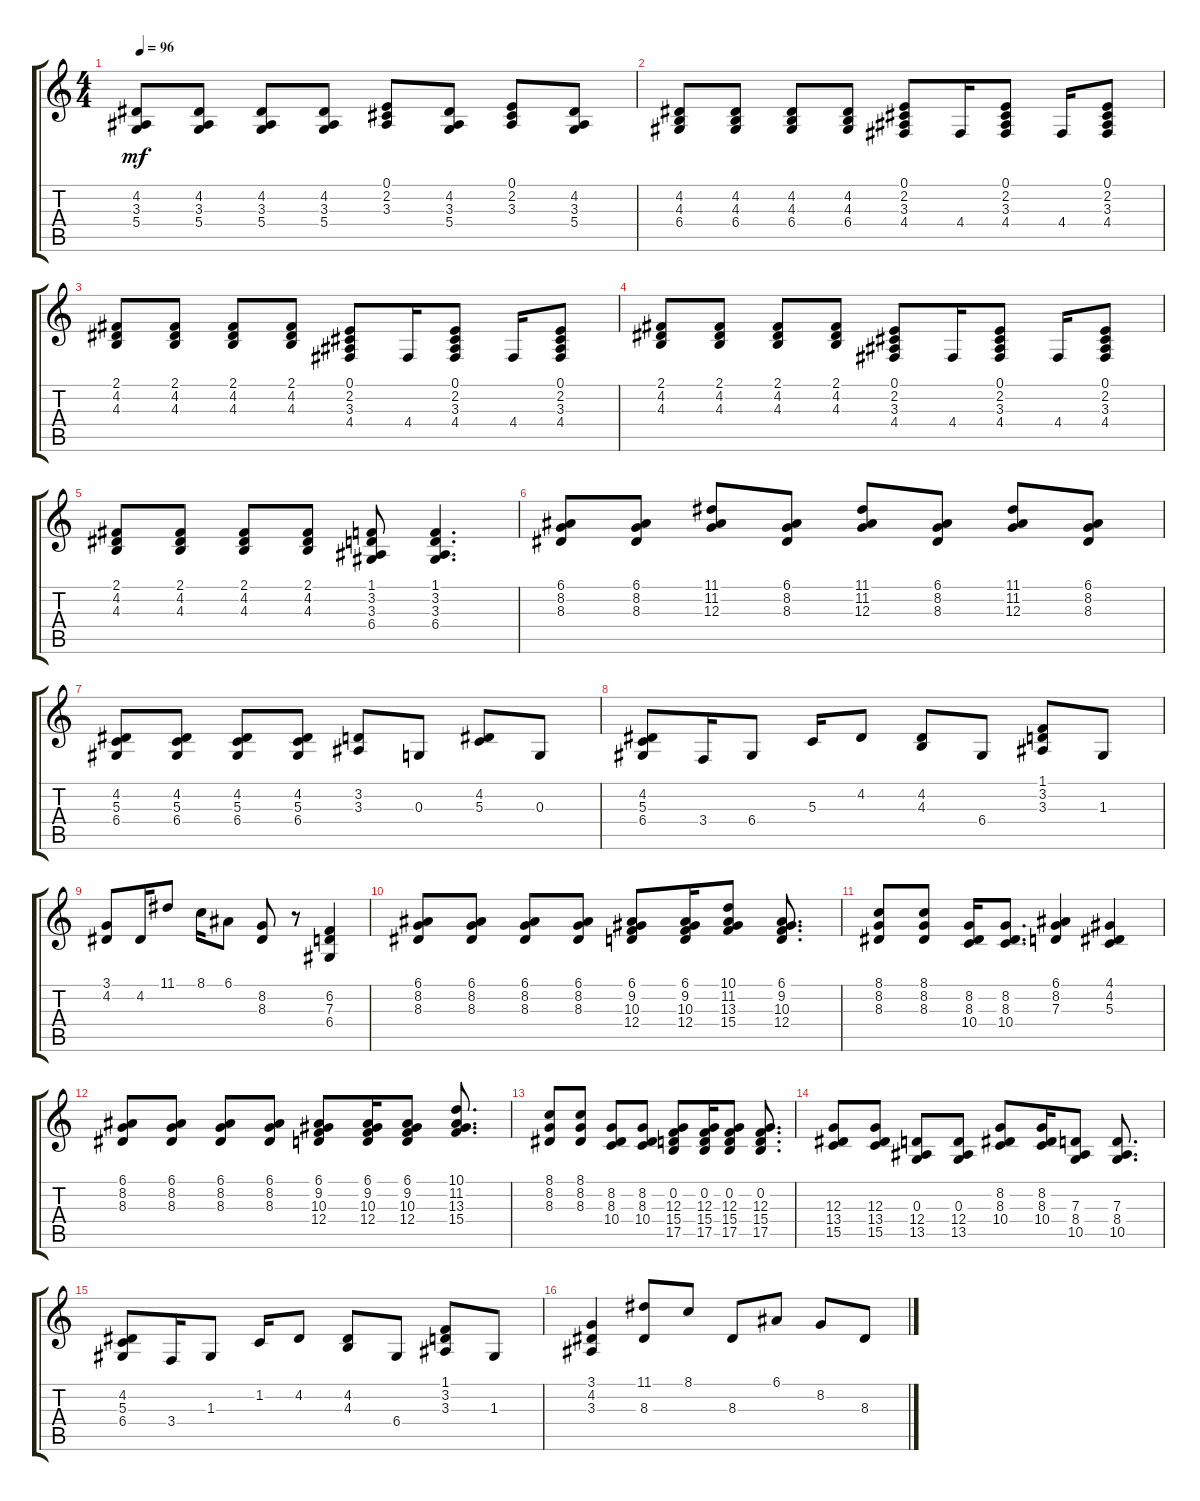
\track "" {instrument brightacousticpiano}
\staff {score tabs}
\tuning (E4 B3 G3 D3 A2 E2) {hide}
\ts (4 4)
\tempo 96
\clef g2
\ks c
(4.2 3.3 5.4).8{dy mf} (4.2 3.3 5.4).8 (4.2 3.3 5.4).8 (4.2 3.3 5.4).8 (0.1 2.2 3.3).8 (4.2 3.3 5.4).8 (0.1 2.2 3.3).8 (4.2 3.3 5.4).8 |
(4.2 4.3 6.4).8 (4.2 4.3 6.4).8 (4.2 4.3 6.4).8 (4.2 4.3 6.4).8 (0.1 2.2 3.3 4.4).8 4.4.16 (0.1 2.2 3.3 4.4).8 4.4.16 (0.1 2.2 3.3 4.4).8 |
(2.1 4.2 4.3).8 (2.1 4.2 4.3).8 (2.1 4.2 4.3).8 (2.1 4.2 4.3).8 (0.1 2.2 3.3 4.4).8 4.4.16 (0.1 2.2 3.3 4.4).8 4.4.16 (0.1 2.2 3.3 4.4).8 |
(2.1 4.2 4.3).8 (2.1 4.2 4.3).8 (2.1 4.2 4.3).8 (2.1 4.2 4.3).8 (0.1 2.2 3.3 4.4).8 4.4.16 (0.1 2.2 3.3 4.4).8 4.4.16 (0.1 2.2 3.3 4.4).8 |
(2.1 4.2 4.3).8 (2.1 4.2 4.3).8 (2.1 4.2 4.3).8 (2.1 4.2 4.3).8 (1.1 3.2 3.3 6.4).8 (1.1 3.2 3.3 6.4).4{d} |
(6.1 8.2 8.3).8 (6.1 8.2 8.3).8 (11.1 11.2 12.3).8 (6.1 8.2 8.3).8 (11.1 11.2 12.3).8 (6.1 8.2 8.3).8 (11.1 11.2 12.3).8 (6.1 8.2 8.3).8 |
(4.2 5.3 6.4).8 (4.2 5.3 6.4).8 (4.2 5.3 6.4).8 (4.2 5.3 6.4).8 (3.2 3.3).8 0.3.8 (4.2 5.3).8 0.3.8 |
(4.2 5.3 6.4).8 3.4.16 6.4.8 5.3.16 4.2.8 (4.2 4.3).8 6.4.8 (1.1 3.2 3.3).8 1.3.8 |
(3.1 4.2).8 4.2.16 11.1.8 8.1.16 6.1.8 (8.2 8.3).8 r.8 (6.2 7.3 6.4).4 |
(6.1 8.2 8.3).8 (6.1 8.2 8.3).8 (6.1 8.2 8.3).8 (6.1 8.2 8.3).8 (6.1 9.2 10.3 12.4).8 (6.1 9.2 10.3 12.4).16 (10.1 11.2 13.3 15.4).8 (6.1 9.2 10.3 12.4).8{d} |
(8.1 8.2 8.3).8 (8.1 8.2 8.3).8 (8.2 8.3 10.4).16 (8.2 8.3 10.4).8{d} (6.1 8.2 7.3).4 (4.1 4.2 5.3).4 |
(6.1 8.2 8.3).8 (6.1 8.2 8.3).8 (6.1 8.2 8.3).8 (6.1 8.2 8.3).8 (6.1 9.2 10.3 12.4).8 (6.1 9.2 10.3 12.4).16 (6.1 9.2 10.3 12.4).8 (10.1 11.2 13.3 15.4).8{d} |
(8.1 8.2 8.3).8 (8.1 8.2 8.3).8 (8.2 8.3 10.4).8 (8.2 8.3 10.4).8 (0.2 12.3 15.4 17.5).8 (0.2 12.3 15.4 17.5).16 (0.2 12.3 15.4 17.5).8 (0.2 12.3 15.4 17.5).8{d} |
(12.3 13.4 15.5).8 (12.3 13.4 15.5).8 (0.3 12.4 13.5).8 (0.3 12.4 13.5).8 (8.2 8.3 10.4).8 (8.2 8.3 10.4).16 (7.3 8.4 10.5).8 (7.3 8.4 10.5).8{d} |
(4.2 5.3 6.4).8 3.4.16 1.3.8 1.2.16 4.2.8 (4.2 4.3).8 6.4.8 (1.1 3.2 3.3).8 1.3.8 |
(3.1 4.2 3.3).4 (11.1 8.3).8 8.1.8 8.3.8 6.1.8 8.2.8 8.3.8
